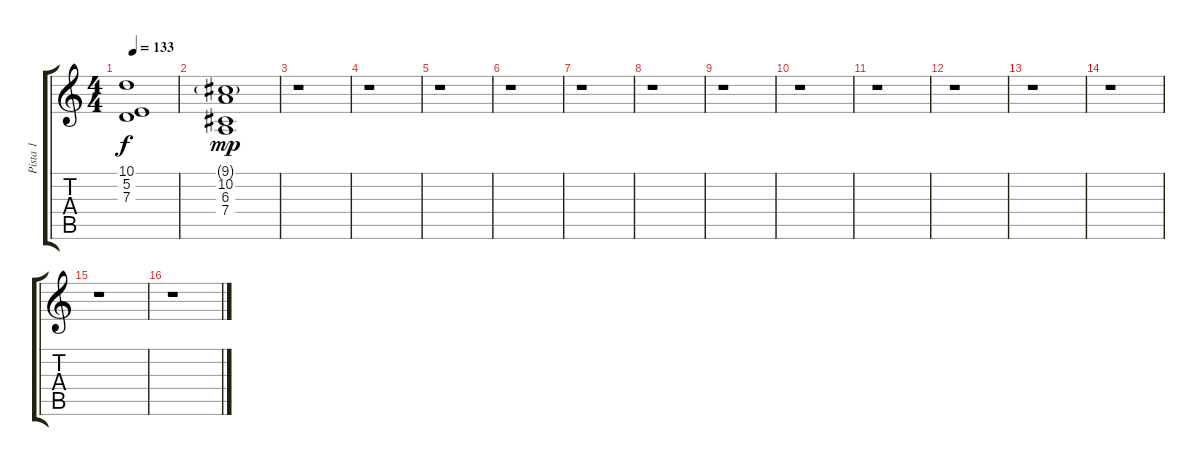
\track ("Pista 1" "Pista 1") {instrument stringensemble1}
\staff {score tabs}
\tuning (E4 B3 G3 D3 A2 E2) {hide}
\ts (4 4)
\tempo 133
\clef g2
\ks c
(10.1 5.2 7.3).1{dy f} |
(9.1{g} 10.2 6.3 7.4).1{dy mp} |
r.1 |
r.1 |
r.1 |
r.1 |
r.1 |
r.1 |
r.1 |
r.1 |
r.1 |
r.1 |
r.1 |
r.1 |
r.1 |
r.1
